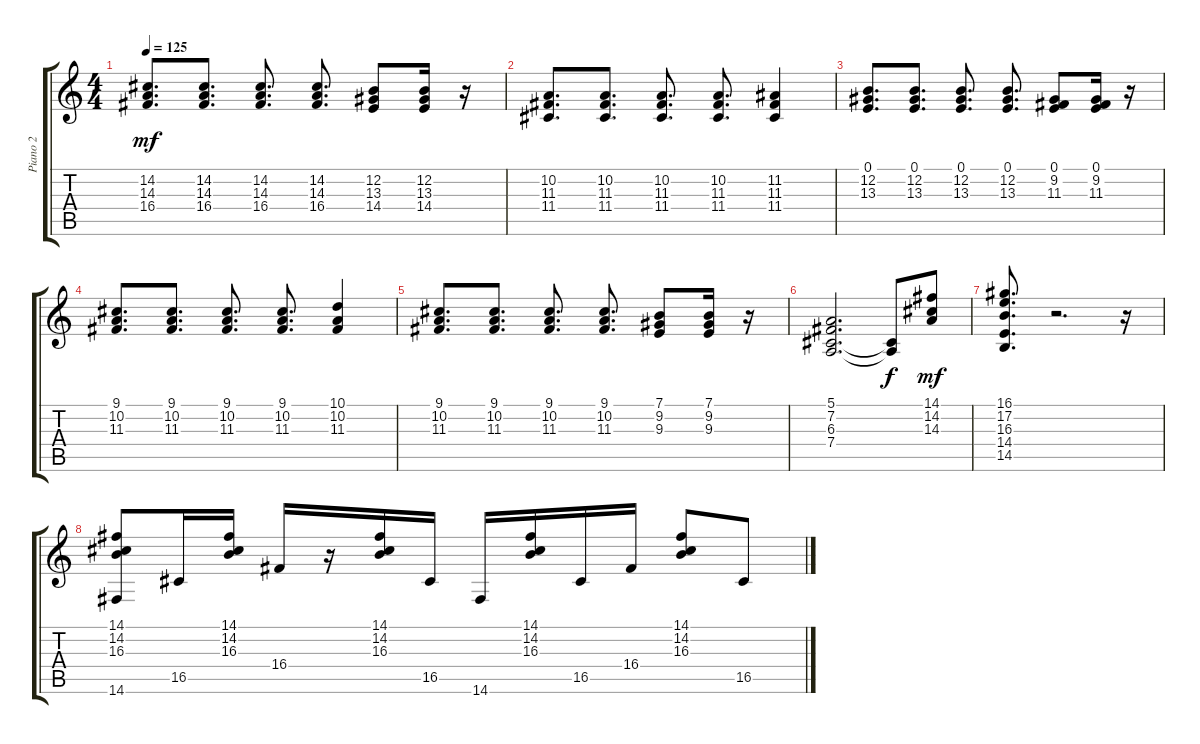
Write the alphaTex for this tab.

\track ("Piano 2" "Piano 2") {instrument pad1newage}
\staff {score tabs}
\tuning (E4 B3 G3 D3 A2 E2) {hide}
\ts (4 4)
\tempo 125
\clef g2
\ks c
(14.2 14.3 16.4).8{d dy mf} (14.2 14.3 16.4).8{d} (14.2 14.3 16.4).8{d} (14.2 14.3 16.4).8{d} (12.2 13.3 14.4).8 (12.2 13.3 14.4).16 r.16 |
(10.2 11.3 11.4).8{d} (10.2 11.3 11.4).8{d} (10.2 11.3 11.4).8{d} (10.2 11.3 11.4).8{d} (11.2 11.3 11.4).4 |
(0.1 12.2 13.3).8{d} (0.1 12.2 13.3).8{d} (0.1 12.2 13.3).8{d} (0.1 12.2 13.3).8{d} (0.1 9.2 11.3).8 (0.1 9.2 11.3).16 r.16 |
(9.1 10.2 11.3).8{d} (9.1 10.2 11.3).8{d} (9.1 10.2 11.3).8{d} (9.1 10.2 11.3).8{d} (10.1 10.2 11.3).4 |
(9.1 10.2 11.3).8{d} (9.1 10.2 11.3).8{d} (9.1 10.2 11.3).8{d} (9.1 10.2 11.3).8{d} (7.1 9.2 9.3).8 (7.1 9.2 9.3).16 r.16 |
(5.1 7.2 6.3 7.4).2{d} (6.3{t} 7.4{t}).8{dy f} (14.1 14.2 14.3).8{dy mf} |
(16.1 17.2 16.3 14.4 14.5).8{d} r.2{d} r.16 |
(14.1 14.2 16.3 14.6).8 16.5.16 (14.1 14.2 16.3).16 16.4.16 r.16 (14.1 14.2 16.3).16 16.5.16 14.6.16 (14.1 14.2 16.3).16 16.5.16 16.4.16 (14.1 14.2 16.3).8 16.5.8
